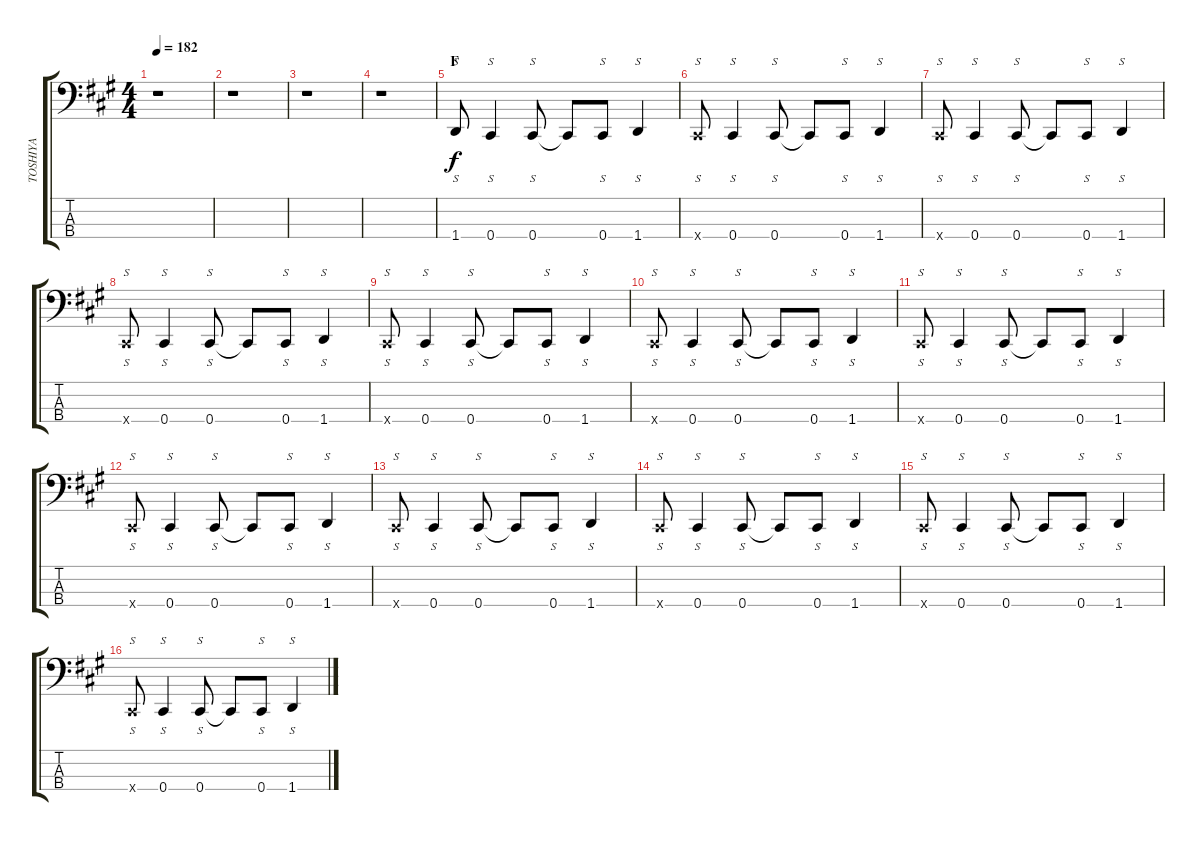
\track ("TOSHIYA" "TOSHIYA") {instrument slapbass1}
\staff {score tabs}
\tuning (E2 B1 Gb1 Db1) {hide}
\ts (4 4)
\tempo 182
\clef f4
\ks a
r.1{dy f} |
r.1 |
r.1 |
r.1 |
\section ("" "F")
1.4.8{s} 0.4.4{s} 0.4.8{s} 0.4{t}.8 0.4.8{s} 1.4.4{s} |
0.4{x}.8{s} 0.4.4{s} 0.4.8{s} 0.4{t}.8 0.4.8{s} 1.4.4{s} |
0.4{x}.8{s} 0.4.4{s} 0.4.8{s} 0.4{t}.8 0.4.8{s} 1.4.4{s} |
0.4{x}.8{s} 0.4.4{s} 0.4.8{s} 0.4{t}.8 0.4.8{s} 1.4.4{s} |
0.4{x}.8{s} 0.4.4{s} 0.4.8{s} 0.4{t}.8 0.4.8{s} 1.4.4{s} |
0.4{x}.8{s} 0.4.4{s} 0.4.8{s} 0.4{t}.8 0.4.8{s} 1.4.4{s} |
0.4{x}.8{s} 0.4.4{s} 0.4.8{s} 0.4{t}.8 0.4.8{s} 1.4.4{s} |
0.4{x}.8{s} 0.4.4{s} 0.4.8{s} 0.4{t}.8 0.4.8{s} 1.4.4{s} |
0.4{x}.8{s} 0.4.4{s} 0.4.8{s} 0.4{t}.8 0.4.8{s} 1.4.4{s} |
0.4{x}.8{s} 0.4.4{s} 0.4.8{s} 0.4{t}.8 0.4.8{s} 1.4.4{s} |
0.4{x}.8{s} 0.4.4{s} 0.4.8{s} 0.4{t}.8 0.4.8{s} 1.4.4{s} |
0.4{x}.8{s} 0.4.4{s} 0.4.8{s} 0.4{t}.8 0.4.8{s} 1.4.4{s}
